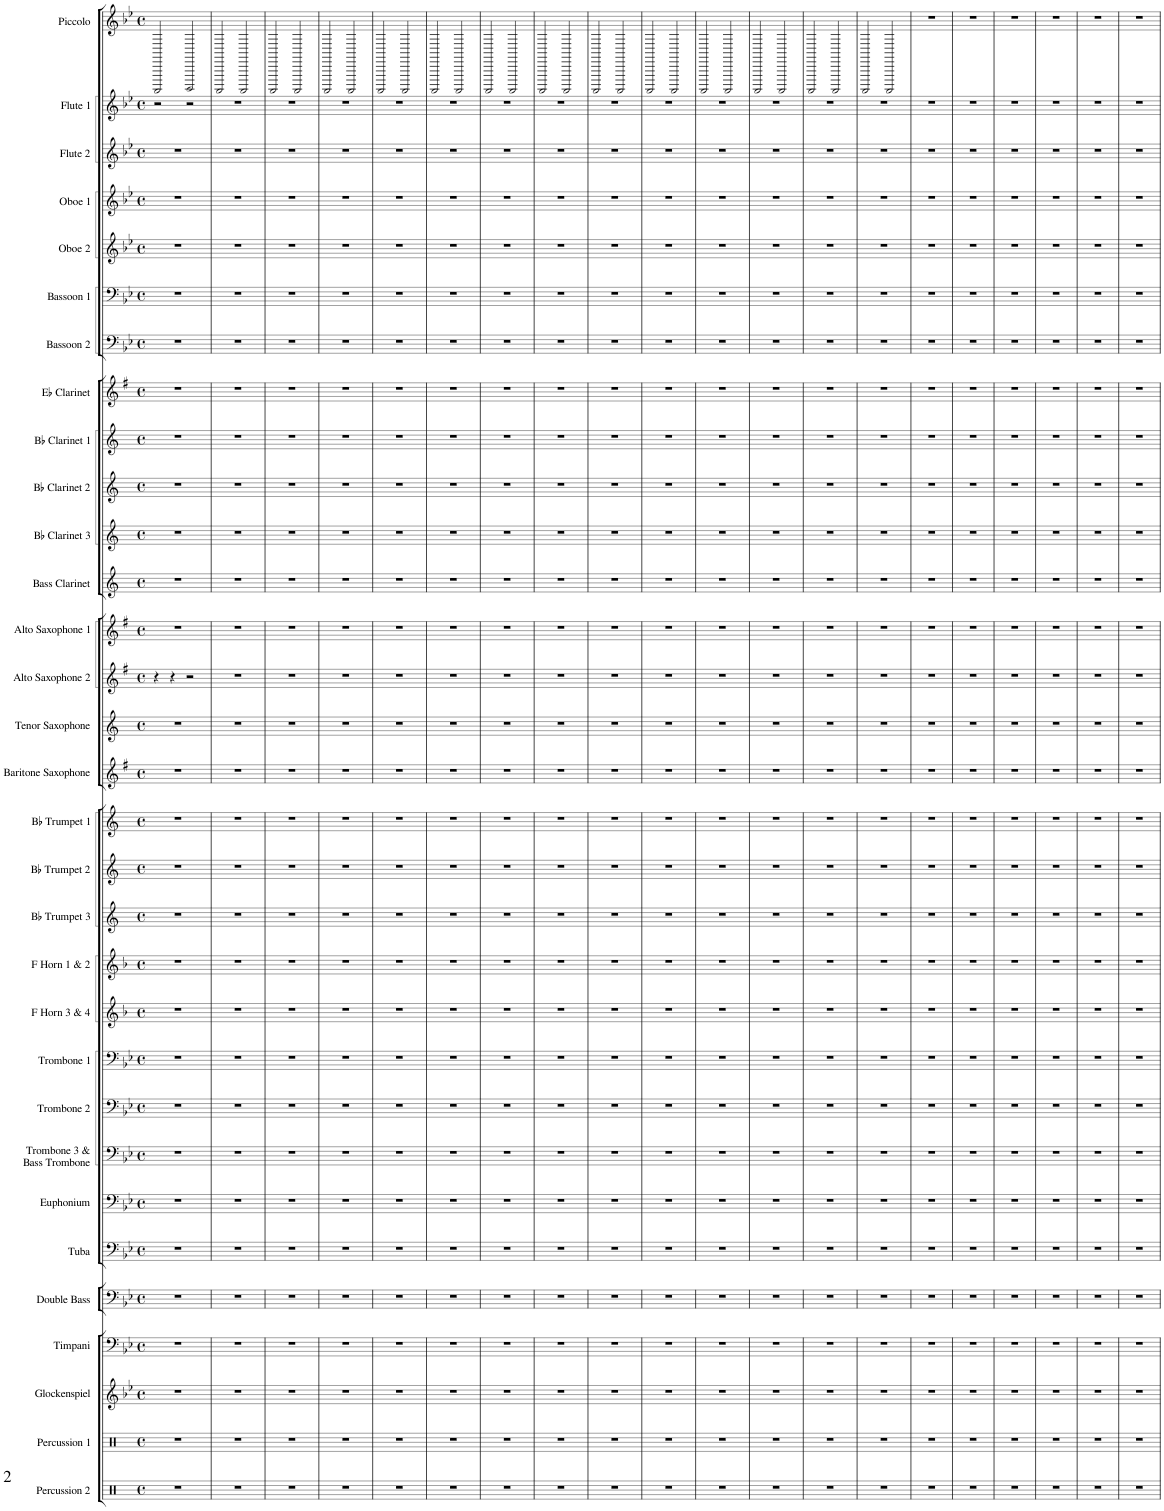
**kern	**kern	**kern	**kern	**kern	**kern	**kern	**kern	**kern	**kern	**kern	**kern	**kern	**kern	**kern	**kern	**kern	**kern	**kern	**kern	**kern	**kern	**kern	**kern	**kern	**kern	**kern	**kern	**kern	**kern	**kern
*part31	*part30	*part29	*part28	*part27	*part26	*part25	*part24	*part23	*part22	*part21	*part20	*part19	*part18	*part17	*part16	*part15	*part14	*part13	*part12	*part11	*part10	*part9	*part8	*part7	*part6	*part5	*part4	*part3	*part2	*part1
*staff31	*staff30	*staff29	*staff28	*staff27	*staff26	*staff25	*staff24	*staff23	*staff22	*staff21	*staff20	*staff19	*staff18	*staff17	*staff16	*staff15	*staff14	*staff13	*staff12	*staff11	*staff10	*staff9	*staff8	*staff7	*staff6	*staff5	*staff4	*staff3	*staff2	*staff1
*I"Percussion 2	*I"Percussion 1	*I"Glockenspiel	*I"Timpani	*I"Double Bass	*I"Tuba	*I"Euphonium	*I"Trombone 3 &amp; Bass Trombone	*I"Trombone 2	*I"Trombone 1	*I"F Horn 3 &amp; 4	*I"F Horn 1 &amp; 2	*I"Bb Trumpet 3	*I"Bb Trumpet 2	*I"Bb Trumpet 1	*I"Baritone Saxophone	*I"Tenor Saxophone	*I"Alto Saxophone 2	*I"Alto Saxophone 1	*I"Bass Clarinet	*I"Bb Clarinet 3	*I"Bb Clarinet 2	*I"Bb Clarinet 1	*I"Eb Clarinet	*I"Bassoon 2	*I"Bassoon 1	*I"Oboe 2	*I"Oboe 1	*I"Flute 2	*I"Flute 1	*I"Piccolo
*I'Perc. 2	*I'Perc. 1	*I'Glk.	*I'Timp.	*I'Db.	*I'Tba.	*I'Euph.	*I'Tbn. 3 B. Tbn.	*I'Tbn. 2	*I'Tbn. 1	*I'F Hn. 3 4	*I'F Hn. 1 2	*I'Bb Tpt. 3	*I'Bb Tpt. 2	*I'Bb Tpt. 1	*I'Bar. Sax.	*I'T. Sax.	*I'A. Sax. 2	*I'A. Sax. 1	*I'B. Cl.	*I'Bb Cl. 3	*I'Bb Cl. 2	*I'Bb Cl. 1	*I'Eb Cl.	*I'Bsn. 2	*I'Bsn. 1	*I'Ob. 2	*I'Ob. 1	*I'Fl. 2	*I'Fl. 1	*I'Picc.
*clefX	*clefX	*clefG2	*clefF4	*clefF4	*clefF4	*clefF4	*clefF4	*clefF4	*clefF4	*clefG2	*clefG2	*clefG2	*clefG2	*clefG2	*clefG2	*clefG2	*clefG2	*clefG2	*clefG2	*clefG2	*clefG2	*clefG2	*clefG2	*clefF4	*clefF4	*clefG2	*clefG2	*clefG2	*clefG2	*clefG2
*	*	*Trd-14c-24	*	*Trd7c12	*	*	*	*	*	*Trd4c7	*Trd4c7	*Trd1c2	*Trd1c2	*Trd1c2	*Trd12c21	*Trd8c14	*Trd5c9	*Trd5c9	*Trd8c14	*Trd1c2	*Trd1c2	*Trd1c2	*Trd-2c-3	*	*	*	*	*	*	*Trd-7c-12
*k[]	*k[]	*k[b-e-]	*k[b-e-]	*k[b-e-]	*k[b-e-]	*k[b-e-]	*k[b-e-]	*k[b-e-]	*k[b-e-]	*k[b-]	*k[b-]	*k[]	*k[]	*k[]	*k[f#]	*k[]	*k[f#]	*k[f#]	*k[]	*k[]	*k[]	*k[]	*k[f#]	*k[b-e-]	*k[b-e-]	*k[b-e-]	*k[b-e-]	*k[b-e-]	*k[b-e-]	*k[b-e-]
*M4/4	*M4/4	*M4/4	*M4/4	*M4/4	*M4/4	*M4/4	*M4/4	*M4/4	*M4/4	*M4/4	*M4/4	*M4/4	*M4/4	*M4/4	*M4/4	*M4/4	*M4/4	*M4/4	*M4/4	*M4/4	*M4/4	*M4/4	*M4/4	*M4/4	*M4/4	*M4/4	*M4/4	*M4/4	*M4/4	*M4/4
*met(c)	*met(c)	*met(c)	*met(c)	*met(c)	*met(c)	*met(c)	*met(c)	*met(c)	*met(c)	*met(c)	*met(c)	*met(c)	*met(c)	*met(c)	*met(c)	*met(c)	*met(c)	*met(c)	*met(c)	*met(c)	*met(c)	*met(c)	*met(c)	*met(c)	*met(c)	*met(c)	*met(c)	*met(c)	*met(c)	*met(c)
=1	=1	=1	=1	=1	=1	=1	=1	=1	=1	=1	=1	=1	=1	=1	=1	=1	=1	=1	=1	=1	=1	=1	=1	=1	=1	=1	=1	=1	=1	=1
1r	1r	1r	1r	1r	1r	1r	1r	1r	1r	1r	1r	1r	1r	1r	1r	1r	4r	1r	1r	1r	1r	1r	1r	1r	1r	1r	1r	1r	2r	2FFFF/
.	.	.	.	.	.	.	.	.	.	.	.	.	.	.	.	.	4r	.	.	.	.	.	.	.	.	.	.	.	.	.
.	.	.	.	.	.	.	.	.	.	.	.	.	.	.	.	.	2r	.	.	.	.	.	.	.	.	.	.	.	2r	2GGGG/
=2	=2	=2	=2	=2	=2	=2	=2	=2	=2	=2	=2	=2	=2	=2	=2	=2	=2	=2	=2	=2	=2	=2	=2	=2	=2	=2	=2	=2	=2	=2
1r	1r	1r	1r	1r	1r	1r	1r	1r	1r	1r	1r	1r	1r	1r	1r	1r	1r	1r	1r	1r	1r	1r	1r	1r	1r	1r	1r	1r	1r	2FFFF/
.	.	.	.	.	.	.	.	.	.	.	.	.	.	.	.	.	.	.	.	.	.	.	.	.	.	.	.	.	.	2FFFF/
=3	=3	=3	=3	=3	=3	=3	=3	=3	=3	=3	=3	=3	=3	=3	=3	=3	=3	=3	=3	=3	=3	=3	=3	=3	=3	=3	=3	=3	=3	=3
1r	1r	1r	1r	1r	1r	1r	1r	1r	1r	1r	1r	1r	1r	1r	1r	1r	1r	1r	1r	1r	1r	1r	1r	1r	1r	1r	1r	1r	1r	2FFFF/
.	.	.	.	.	.	.	.	.	.	.	.	.	.	.	.	.	.	.	.	.	.	.	.	.	.	.	.	.	.	2FFFF/
=4	=4	=4	=4	=4	=4	=4	=4	=4	=4	=4	=4	=4	=4	=4	=4	=4	=4	=4	=4	=4	=4	=4	=4	=4	=4	=4	=4	=4	=4	=4
1r	1r	1r	1r	1r	1r	1r	1r	1r	1r	1r	1r	1r	1r	1r	1r	1r	1r	1r	1r	1r	1r	1r	1r	1r	1r	1r	1r	1r	1r	2FFFF/
.	.	.	.	.	.	.	.	.	.	.	.	.	.	.	.	.	.	.	.	.	.	.	.	.	.	.	.	.	.	2FFFF/
=5	=5	=5	=5	=5	=5	=5	=5	=5	=5	=5	=5	=5	=5	=5	=5	=5	=5	=5	=5	=5	=5	=5	=5	=5	=5	=5	=5	=5	=5	=5
1r	1r	1r	1r	1r	1r	1r	1r	1r	1r	1r	1r	1r	1r	1r	1r	1r	1r	1r	1r	1r	1r	1r	1r	1r	1r	1r	1r	1r	1r	2FFFF/
.	.	.	.	.	.	.	.	.	.	.	.	.	.	.	.	.	.	.	.	.	.	.	.	.	.	.	.	.	.	2FFFF/
=6	=6	=6	=6	=6	=6	=6	=6	=6	=6	=6	=6	=6	=6	=6	=6	=6	=6	=6	=6	=6	=6	=6	=6	=6	=6	=6	=6	=6	=6	=6
1r	1r	1r	1r	1r	1r	1r	1r	1r	1r	1r	1r	1r	1r	1r	1r	1r	1r	1r	1r	1r	1r	1r	1r	1r	1r	1r	1r	1r	1r	2FFFF/
.	.	.	.	.	.	.	.	.	.	.	.	.	.	.	.	.	.	.	.	.	.	.	.	.	.	.	.	.	.	2FFFF/
=7	=7	=7	=7	=7	=7	=7	=7	=7	=7	=7	=7	=7	=7	=7	=7	=7	=7	=7	=7	=7	=7	=7	=7	=7	=7	=7	=7	=7	=7	=7
1r	1r	1r	1r	1r	1r	1r	1r	1r	1r	1r	1r	1r	1r	1r	1r	1r	1r	1r	1r	1r	1r	1r	1r	1r	1r	1r	1r	1r	1r	2FFFF/
.	.	.	.	.	.	.	.	.	.	.	.	.	.	.	.	.	.	.	.	.	.	.	.	.	.	.	.	.	.	2FFFF/
=8	=8	=8	=8	=8	=8	=8	=8	=8	=8	=8	=8	=8	=8	=8	=8	=8	=8	=8	=8	=8	=8	=8	=8	=8	=8	=8	=8	=8	=8	=8
1r	1r	1r	1r	1r	1r	1r	1r	1r	1r	1r	1r	1r	1r	1r	1r	1r	1r	1r	1r	1r	1r	1r	1r	1r	1r	1r	1r	1r	1r	2FFFF/
.	.	.	.	.	.	.	.	.	.	.	.	.	.	.	.	.	.	.	.	.	.	.	.	.	.	.	.	.	.	2FFFF/
=9	=9	=9	=9	=9	=9	=9	=9	=9	=9	=9	=9	=9	=9	=9	=9	=9	=9	=9	=9	=9	=9	=9	=9	=9	=9	=9	=9	=9	=9	=9
1r	1r	1r	1r	1r	1r	1r	1r	1r	1r	1r	1r	1r	1r	1r	1r	1r	1r	1r	1r	1r	1r	1r	1r	1r	1r	1r	1r	1r	1r	2FFFF/
.	.	.	.	.	.	.	.	.	.	.	.	.	.	.	.	.	.	.	.	.	.	.	.	.	.	.	.	.	.	2FFFF/
=10	=10	=10	=10	=10	=10	=10	=10	=10	=10	=10	=10	=10	=10	=10	=10	=10	=10	=10	=10	=10	=10	=10	=10	=10	=10	=10	=10	=10	=10	=10
1r	1r	1r	1r	1r	1r	1r	1r	1r	1r	1r	1r	1r	1r	1r	1r	1r	1r	1r	1r	1r	1r	1r	1r	1r	1r	1r	1r	1r	1r	2FFFF/
.	.	.	.	.	.	.	.	.	.	.	.	.	.	.	.	.	.	.	.	.	.	.	.	.	.	.	.	.	.	2FFFF/
=11	=11	=11	=11	=11	=11	=11	=11	=11	=11	=11	=11	=11	=11	=11	=11	=11	=11	=11	=11	=11	=11	=11	=11	=11	=11	=11	=11	=11	=11	=11
1r	1r	1r	1r	1r	1r	1r	1r	1r	1r	1r	1r	1r	1r	1r	1r	1r	1r	1r	1r	1r	1r	1r	1r	1r	1r	1r	1r	1r	1r	2FFFF/
.	.	.	.	.	.	.	.	.	.	.	.	.	.	.	.	.	.	.	.	.	.	.	.	.	.	.	.	.	.	2FFFF/
=12	=12	=12	=12	=12	=12	=12	=12	=12	=12	=12	=12	=12	=12	=12	=12	=12	=12	=12	=12	=12	=12	=12	=12	=12	=12	=12	=12	=12	=12	=12
1r	1r	1r	1r	1r	1r	1r	1r	1r	1r	1r	1r	1r	1r	1r	1r	1r	1r	1r	1r	1r	1r	1r	1r	1r	1r	1r	1r	1r	1r	2FFFF/
.	.	.	.	.	.	.	.	.	.	.	.	.	.	.	.	.	.	.	.	.	.	.	.	.	.	.	.	.	.	2FFFF/
=13	=13	=13	=13	=13	=13	=13	=13	=13	=13	=13	=13	=13	=13	=13	=13	=13	=13	=13	=13	=13	=13	=13	=13	=13	=13	=13	=13	=13	=13	=13
1r	1r	1r	1r	1r	1r	1r	1r	1r	1r	1r	1r	1r	1r	1r	1r	1r	1r	1r	1r	1r	1r	1r	1r	1r	1r	1r	1r	1r	1r	2FFFF/
.	.	.	.	.	.	.	.	.	.	.	.	.	.	.	.	.	.	.	.	.	.	.	.	.	.	.	.	.	.	2FFFF/
=14	=14	=14	=14	=14	=14	=14	=14	=14	=14	=14	=14	=14	=14	=14	=14	=14	=14	=14	=14	=14	=14	=14	=14	=14	=14	=14	=14	=14	=14	=14
1r	1r	1r	1r	1r	1r	1r	1r	1r	1r	1r	1r	1r	1r	1r	1r	1r	1r	1r	1r	1r	1r	1r	1r	1r	1r	1r	1r	1r	1r	2FFFF/
.	.	.	.	.	.	.	.	.	.	.	.	.	.	.	.	.	.	.	.	.	.	.	.	.	.	.	.	.	.	2FFFF/
=15	=15	=15	=15	=15	=15	=15	=15	=15	=15	=15	=15	=15	=15	=15	=15	=15	=15	=15	=15	=15	=15	=15	=15	=15	=15	=15	=15	=15	=15	=15
1r	1r	1r	1r	1r	1r	1r	1r	1r	1r	1r	1r	1r	1r	1r	1r	1r	1r	1r	1r	1r	1r	1r	1r	1r	1r	1r	1r	1r	1r	1r
=16	=16	=16	=16	=16	=16	=16	=16	=16	=16	=16	=16	=16	=16	=16	=16	=16	=16	=16	=16	=16	=16	=16	=16	=16	=16	=16	=16	=16	=16	=16
1r	1r	1r	1r	1r	1r	1r	1r	1r	1r	1r	1r	1r	1r	1r	1r	1r	1r	1r	1r	1r	1r	1r	1r	1r	1r	1r	1r	1r	1r	1r
=17	=17	=17	=17	=17	=17	=17	=17	=17	=17	=17	=17	=17	=17	=17	=17	=17	=17	=17	=17	=17	=17	=17	=17	=17	=17	=17	=17	=17	=17	=17
1r	1r	1r	1r	1r	1r	1r	1r	1r	1r	1r	1r	1r	1r	1r	1r	1r	1r	1r	1r	1r	1r	1r	1r	1r	1r	1r	1r	1r	1r	1r
=18	=18	=18	=18	=18	=18	=18	=18	=18	=18	=18	=18	=18	=18	=18	=18	=18	=18	=18	=18	=18	=18	=18	=18	=18	=18	=18	=18	=18	=18	=18
1r	1r	1r	1r	1r	1r	1r	1r	1r	1r	1r	1r	1r	1r	1r	1r	1r	1r	1r	1r	1r	1r	1r	1r	1r	1r	1r	1r	1r	1r	1r
=19	=19	=19	=19	=19	=19	=19	=19	=19	=19	=19	=19	=19	=19	=19	=19	=19	=19	=19	=19	=19	=19	=19	=19	=19	=19	=19	=19	=19	=19	=19
1r	1r	1r	1r	1r	1r	1r	1r	1r	1r	1r	1r	1r	1r	1r	1r	1r	1r	1r	1r	1r	1r	1r	1r	1r	1r	1r	1r	1r	1r	1r
=20	=20	=20	=20	=20	=20	=20	=20	=20	=20	=20	=20	=20	=20	=20	=20	=20	=20	=20	=20	=20	=20	=20	=20	=20	=20	=20	=20	=20	=20	=20
1r	1r	1r	1r	1r	1r	1r	1r	1r	1r	1r	1r	1r	1r	1r	1r	1r	1r	1r	1r	1r	1r	1r	1r	1r	1r	1r	1r	1r	1r	1r
=	=	=	=	=	=	=	=	=	=	=	=	=	=	=	=	=	=	=	=	=	=	=	=	=	=	=	=	=	=	=
*-	*-	*-	*-	*-	*-	*-	*-	*-	*-	*-	*-	*-	*-	*-	*-	*-	*-	*-	*-	*-	*-	*-	*-	*-	*-	*-	*-	*-	*-	*-
